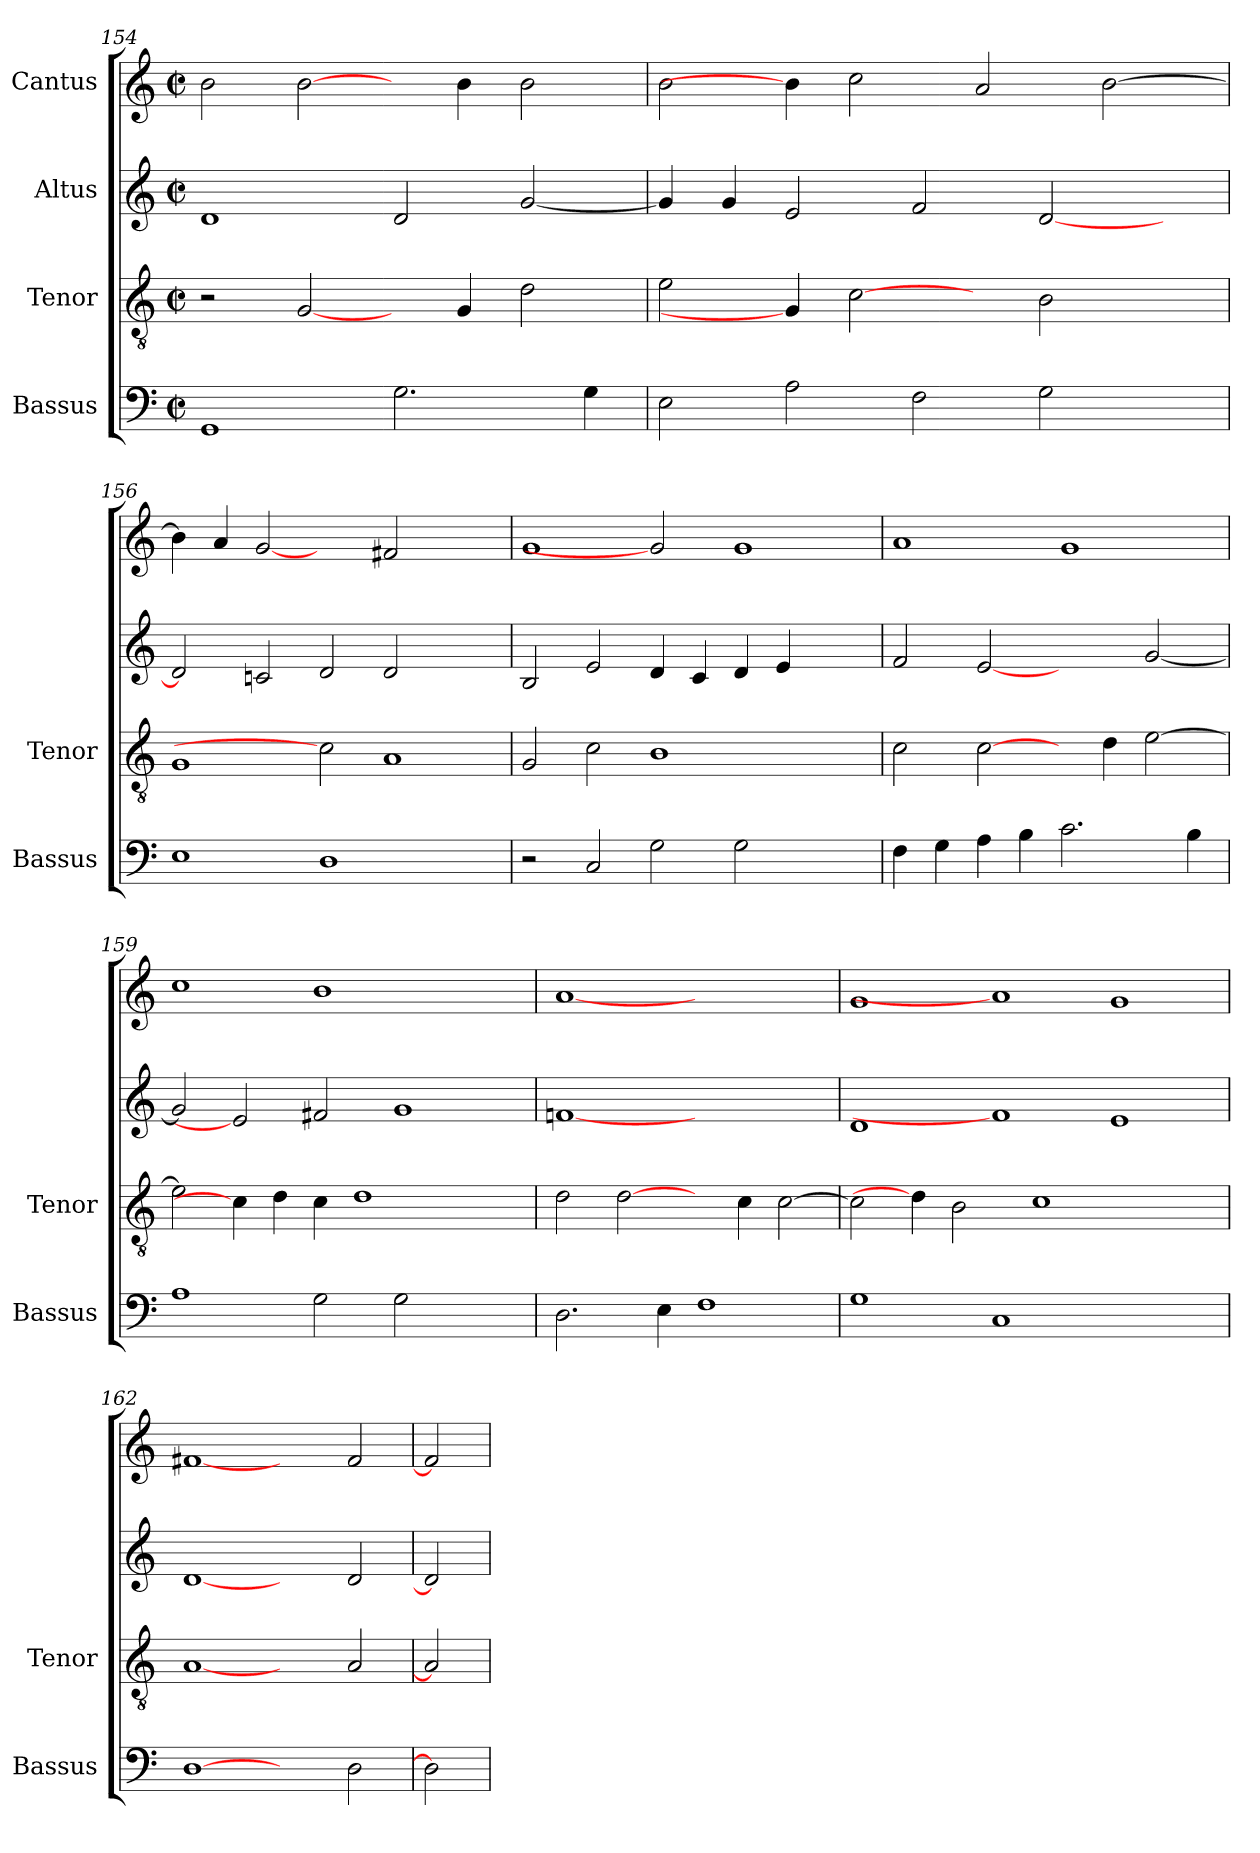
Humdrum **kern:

**kern	**kern	**kern	**kern
*part4	*part3	*part2	*part1
*staff4	*staff3	*staff2	*staff1
*I"Bassus	*I"Tenor	*I"Altus	*I"Cantus
*I'Bassus	*I'Tenor	*	*
*clefF4	*clefGv2	*clefG2	*clefG2
*k[]	*k[]	*k[]	*k[]
*C:	*C:	*C:	*C:
*M2/2	*M2/2	*M2/2	*M2/2
*met(c|)	*met(c|)	*met(c|)	*met(c|)
=154	=154	=154	=154
1GG	2r	1d	2b\
.	[2G/	.	[2b\
2.G\	4ryy	2d/	4ryy
.	4G/	.	4b\
.	2d\	[<2g/	2b\
4G\	.	.	.
=155	=155	=155	=155
2E\	2e\	4g/]	2b\
.	.	4g/	.
2A\	4G/]	2e/	4b\]
.	[2c	.	2cc\
2F\	.	2f/	.
.	4ryy	.	2a/
2G\	2B\	[<2d/	.
.	.	.	[>2b\
4ryy	4ryy	4ryy	.
=156	=156	=156	=156
1E	1G	2d/]	4b\]
.	.	.	4a/
.	.	2cn/	[2g
1D	2c]	2d/	2ryy
.	1A	2d/	2f#X/
2ryy	.	2ryy	2ryy
=157	=157	=157	=157
2r	2G/	2B/	1g
2C/	2c\	2e/	.
2G\	1B	4d/	2g]
.	.	4c/	.
2G\	.	4d/	1g
.	.	4e/	.
2ryy	2ryy	2ryy	.
!!LO:LB:g=z
=158	=158	=158	=158
4F\	2c\	2f/	1a
4G\	.	.	.
4A\	[2c\	[2e	.
4B\	.	.	.
2.c\	4ryy	2ryy	1g
.	4d\	.	.
.	[>2e\	[<2g/	.
4B\	.	.	.
=159	=159	=159	=159
1A	2e\]	2g/]	1cc
.	4c\]	2e]	.
.	4d\	.	.
2G\	4c\	2f#X/	1b
.	1d	.	.
2G\	.	1g	.
2ryy	.	.	2ryy
.	4ryy	.	.
=160	=160	=160	=160
2.D\	2d\	[1fni	[1a
.	[2d\	.	.
4E\	.	.	.
1F	4ryy	1ryy	1ryy
.	4c\	.	.
.	[>2c\	.	.
=161	=161	=161	=161
1G	2c\]	1d	1g
.	4d\]	.	.
.	2B\	.	.
1C	.	1f]	1a]
.	1c	.	.
1ryy	.	1e	1g
.	2.ryy	.	.
=162	=162	=162	=162
[1D	[1A	[1d	[1f#X
2ryy	2ryy	2ryy	2ryy
2D\	2A/	2d/	2f#/
=163	=163	=163	=163
2D]	2A]	2d]	2f#]
=	=	=	=
*-	*-	*-	*-
